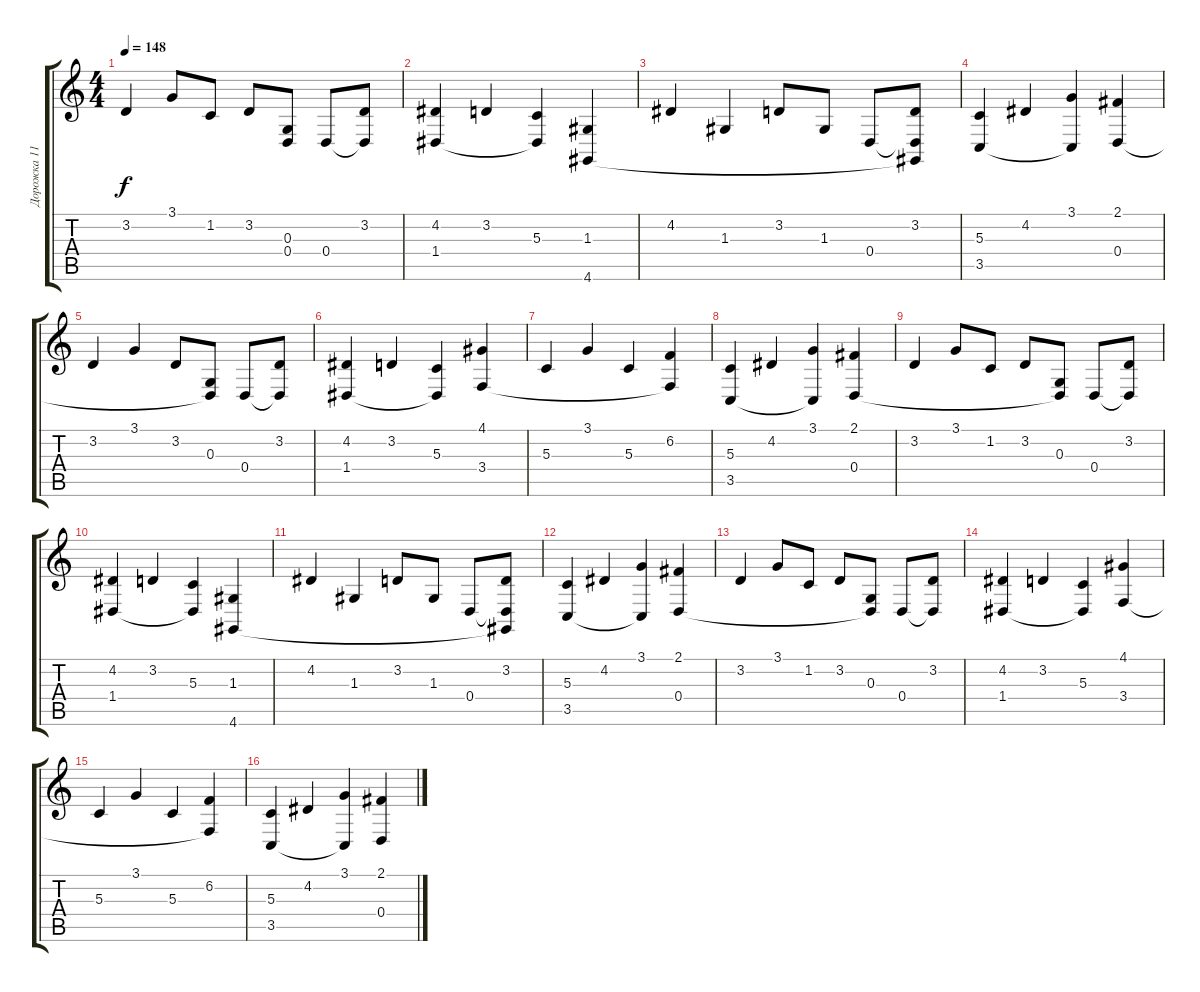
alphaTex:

\track ("Дорожка 11" "Дорожка 11") {instrument brightacousticpiano}
\staff {score tabs}
\tuning (E4 B3 G3 D3 A2 E2) {hide}
\ts (4 4)
\tempo 148
\clef g2
\ks c
3.2.4{dy f} 3.1.8 1.2.8 3.2.8 (0.3 0.4{t}).8 0.4.8 (3.2 0.4{t}).8 |
(4.2 1.4).4 3.2.4 (5.3 1.4{t}).4 (1.3 4.6).4 |
4.2.4 1.3.4 3.2.8 1.3.8 0.4.8 (3.2 0.4{t} 4.6{t}).8 |
(5.3 3.5).4 4.2.4 (3.1 3.5{t}).4 (2.1 0.4).4 |
3.2.4 3.1.4 3.2.8 (0.3 0.4{t}).8 0.4.8 (3.2 0.4{t}).8 |
(4.2 1.4).4 3.2.4 (5.3 1.4{t}).4 (4.1 3.4).4 |
5.3.4 3.1.4 5.3.4 (6.2 3.4{t}).4 |
(5.3 3.5).4 4.2.4 (3.1 3.5{t}).4 (2.1 0.4).4 |
3.2.4 3.1.8 1.2.8 3.2.8 (0.3 0.4{t}).8 0.4.8 (3.2 0.4{t}).8 |
(4.2 1.4).4 3.2.4 (5.3 1.4{t}).4 (1.3 4.6).4 |
4.2.4 1.3.4 3.2.8 1.3.8 0.4.8 (3.2 0.4{t} 4.6{t}).8 |
(5.3 3.5).4 4.2.4 (3.1 3.5{t}).4 (2.1 0.4).4 |
3.2.4 3.1.8 1.2.8 3.2.8 (0.3 0.4{t}).8 0.4.8 (3.2 0.4{t}).8 |
(4.2 1.4).4 3.2.4 (5.3 1.4{t}).4 (4.1 3.4).4 |
5.3.4 3.1.4 5.3.4 (6.2 3.4{t}).4 |
(5.3 3.5).4 4.2.4 (3.1 3.5{t}).4 (2.1 0.4).4
